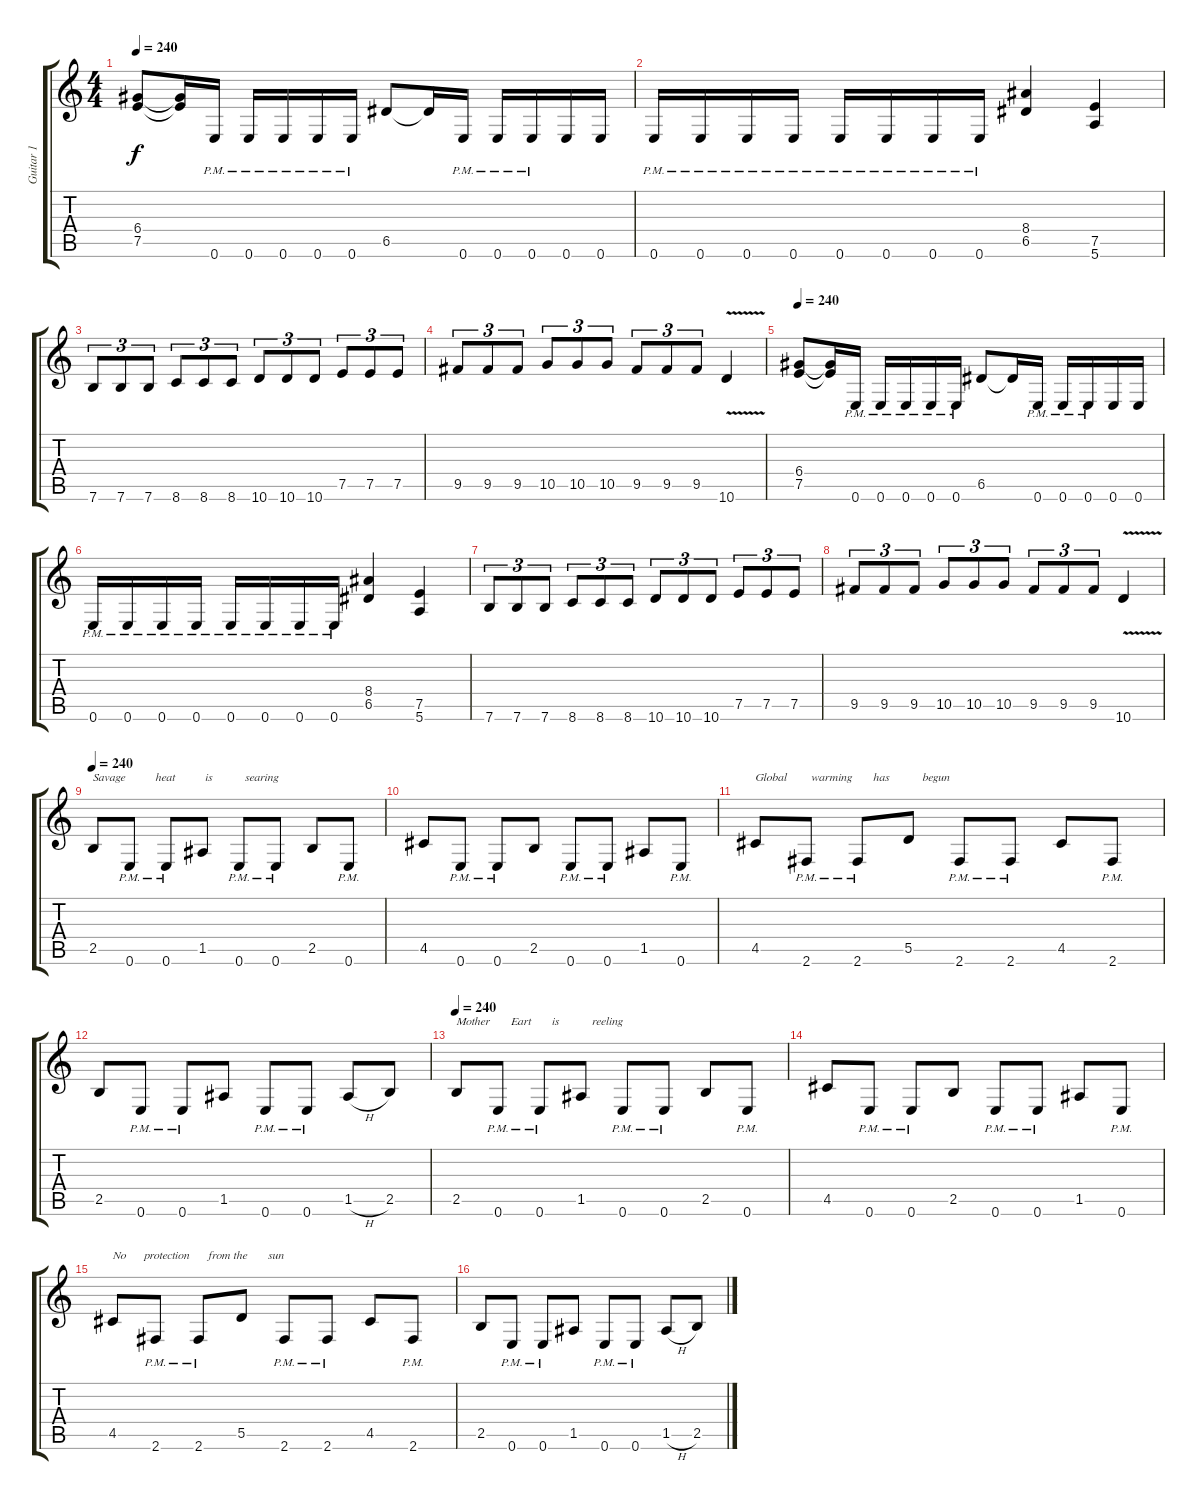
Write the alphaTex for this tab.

\track ("Guitar 1" "Guitar 1") {instrument distortionguitar}
\staff {score tabs}
\tuning (E4 B3 G3 D3 A2 E2) {hide}
\ts (4 4)
\tempo 240
\clef g2
\ks c
(6.4 7.5).8{dy f} (6.4{t} 7.5{t}).16 0.6{pm}.16 0.6{pm}.16 0.6{pm}.16 0.6{pm}.16 0.6{pm}.16 6.5.8 6.5{t}.16 0.6{pm}.16 0.6{pm}.16 0.6{pm}.16 0.6.16 0.6.16 |
0.6{pm}.16 0.6{pm}.16 0.6{pm}.16 0.6{pm}.16 0.6{pm}.16 0.6{pm}.16 0.6{pm}.16 0.6{pm}.16 (8.4 6.5).4 (7.5 5.6).4 |
7.6.8{tu (3 2)} 7.6.8{tu (3 2)} 7.6.8{tu (3 2)} 8.6.8{tu (3 2)} 8.6.8{tu (3 2)} 8.6.8{tu (3 2)} 10.6.8{tu (3 2)} 10.6.8{tu (3 2)} 10.6.8{tu (3 2)} 7.5.8{tu (3 2)} 7.5.8{tu (3 2)} 7.5.8{tu (3 2)} |
9.5.8{tu (3 2)} 9.5.8{tu (3 2)} 9.5.8{tu (3 2)} 10.5.8{tu (3 2)} 10.5.8{tu (3 2)} 10.5.8{tu (3 2)} 9.5.8{tu (3 2)} 9.5.8{tu (3 2)} 9.5.8{tu (3 2)} 10.6{v}.4 |
\tempo 240
(6.4 7.5).8 (6.4{t} 7.5{t}).16 0.6{pm}.16 0.6{pm}.16 0.6{pm}.16 0.6{pm}.16 0.6{pm}.16 6.5.8 6.5{t}.16 0.6{pm}.16 0.6{pm}.16 0.6{pm}.16 0.6.16 0.6.16 |
0.6{pm}.16 0.6{pm}.16 0.6{pm}.16 0.6{pm}.16 0.6{pm}.16 0.6{pm}.16 0.6{pm}.16 0.6{pm}.16 (8.4 6.5).4 (7.5 5.6).4 |
7.6.8{tu (3 2)} 7.6.8{tu (3 2)} 7.6.8{tu (3 2)} 8.6.8{tu (3 2)} 8.6.8{tu (3 2)} 8.6.8{tu (3 2)} 10.6.8{tu (3 2)} 10.6.8{tu (3 2)} 10.6.8{tu (3 2)} 7.5.8{tu (3 2)} 7.5.8{tu (3 2)} 7.5.8{tu (3 2)} |
9.5.8{tu (3 2)} 9.5.8{tu (3 2)} 9.5.8{tu (3 2)} 10.5.8{tu (3 2)} 10.5.8{tu (3 2)} 10.5.8{tu (3 2)} 9.5.8{tu (3 2)} 9.5.8{tu (3 2)} 9.5.8{tu (3 2)} 10.6{v}.4 |
\tempo 240
2.5.8{txt "Savage          heat          is           searing"} 0.6{pm}.8 0.6{pm}.8 1.5.8 0.6{pm}.8 0.6{pm}.8 2.5.8 0.6{pm}.8 |
4.5.8 0.6{pm}.8 0.6{pm}.8 2.5.8 0.6{pm}.8 0.6{pm}.8 1.5.8 0.6{pm}.8 |
4.5.8{txt "Global        warming       has           begun"} 2.6{pm}.8 2.6{pm}.8 5.5.8 2.6{pm}.8 2.6{pm}.8 4.5.8 2.6{pm}.8 |
2.5.8 0.6{pm}.8 0.6{pm}.8 1.5.8 0.6{pm}.8 0.6{pm}.8 1.5{h}.8 2.5.8 |
\tempo 240
2.5.8{txt "Mother       Eart       is           reeling"} 0.6{pm}.8 0.6{pm}.8 1.5.8 0.6{pm}.8 0.6{pm}.8 2.5.8 0.6{pm}.8 |
4.5.8 0.6{pm}.8 0.6{pm}.8 2.5.8 0.6{pm}.8 0.6{pm}.8 1.5.8 0.6{pm}.8 |
4.5.8{txt "No      protection      from the       sun"} 2.6{pm}.8 2.6{pm}.8 5.5.8 2.6{pm}.8 2.6{pm}.8 4.5.8 2.6{pm}.8 |
2.5.8 0.6{pm}.8 0.6{pm}.8 1.5.8 0.6{pm}.8 0.6{pm}.8 1.5{h}.8 2.5.8
